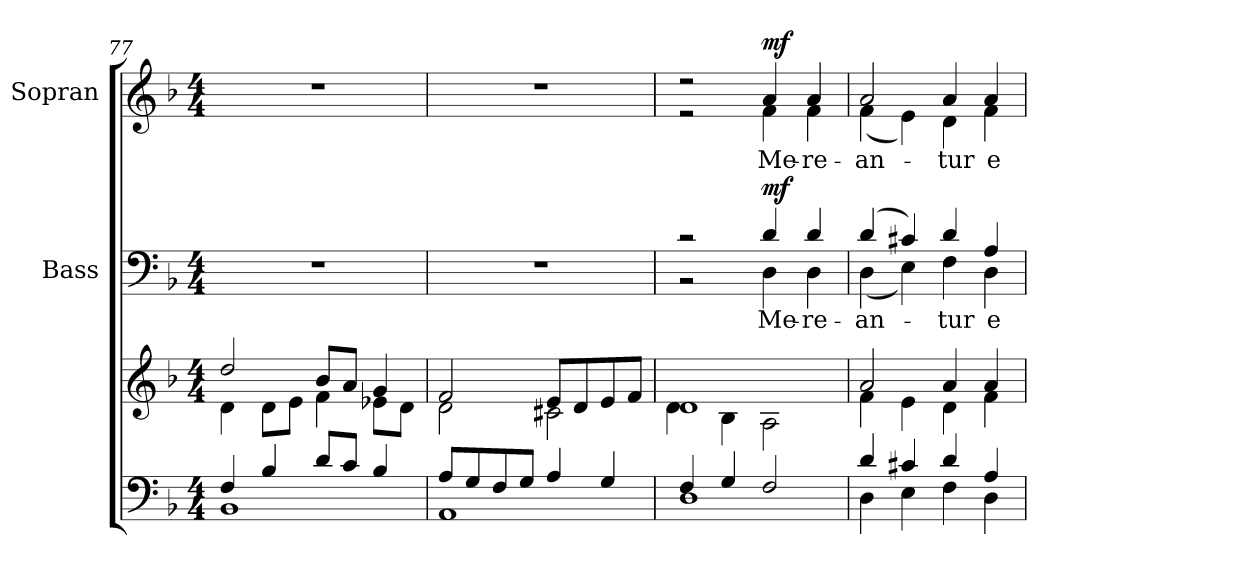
**kern	**kern	**kern	**text	**dynam	**kern	**text	**dynam
*part3	*part3	*part2	*part2	*part2	*part1	*part1	*part1
*staff4	*staff3	*staff2	*staff2	*staff2	*staff1	*staff1	*staff1
*	*	*I"Bass	*	*	*I"Sopran	*	*
*	*	*I'B.	*	*	*I'S.	*	*
*clefF4	*clefG2	*clefF4	*	*	*clefG2	*	*
*k[b-]	*k[b-]	*k[b-]	*	*	*k[b-]	*	*
*F:	*F:	*F:	*	*	*F:	*	*
*M4/4	*M4/4	*M4/4	*	*	*M4/4	*	*
=77	=77	=77	=77	=77	=77	=77	=77
*^	*^	*	*	*	*	*	*
4F/	1BB-	2dd/	4d\	1r	.	.	1r	.	.
4B-/	.	.	8d\L	.	.	.	.	.	.
.	.	.	8e\J	.	.	.	.	.	.
8d/L	.	8b-/L	4f\	.	.	.	.	.	.
8c/J	.	8a/J	.	.	.	.	.	.	.
4B-/	.	4g/	8e-X\L	.	.	.	.	.	.
.	.	.	8d\J	.	.	.	.	.	.
=78	=78	=78	=78	=78	=78	=78	=78	=78	=78
8A/L	1AA	2f/	2d\	1r	.	.	1r	.	.
8G/	.	.	.	.	.	.	.	.	.
8F/	.	.	.	.	.	.	.	.	.
8G/J	.	.	.	.	.	.	.	.	.
4A/	.	8e/L	2c#X\	.	.	.	.	.	.
.	.	8d/	.	.	.	.	.	.	.
4G/	.	8e/	.	.	.	.	.	.	.
.	.	8f/J	.	.	.	.	.	.	.
=79	=79	=79	=79	=79	=79	=79	=79	=79	=79
*	*	*	*	*^	*	*	*^	*	*
4F/	1D	1d	4d\	2r	2r	.	.	2r	2r	.	.
4G/	.	.	4B-\	.	.	.	.	.	.	.	.
!	!	!	!	!	!	!LO:LY:b	!LO:DY:a	!	!	!LO:LY:b	!LO:DY:a
2F/	.	.	2A\	4d/	4D\	Me-	mf	4a/	4f\	Me-	mf
!	!	!	!	!	!	!LO:LY:b	!	!	!	!LO:LY:b	!
.	.	.	.	4d/	4D\	-re-	.	4a/	4f\	-re-	.
=80	=80	=80	=80	=80	=80	=80	=80	=80	=80	=80	=80
!	!	!	!	!	!	!LO:LY:b	!	!	!	!LO:LY:b	!
4d/	4D\	2a/	4f\	(4d/	(<4D\	-an-	.	2a/	(<4f\	-an-	.
4c#X/	4E\	.	4e\	4c#X/)	4E\)	.	.	.	4e\)	.	.
!	!	!	!	!	!	!LO:LY:b	!	!	!	!LO:LY:b	!
4d/	4F\	4a/	4d\	4d/	4F\	-tur	.	4a/	4d\	-tur	.
!	!	!	!	!	!	!LO:LY:b	!	!	!	!LO:LY:b	!
4A/	4D\	4a/	4f\	4A/	4D\	e-	.	4a/	4f\	e-	.
*v	*v	*	*	*v	*v	*	*	*v	*v	*	*
*	*v	*v	*	*	*	*	*	*
=	=	=	=	=	=	=	=
*-	*-	*-	*-	*-	*-	*-	*-
